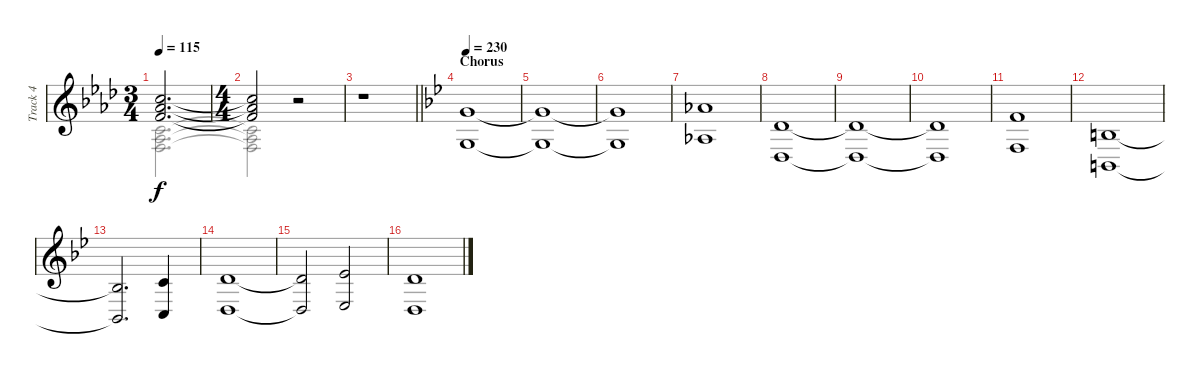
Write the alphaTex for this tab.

\track ("Track 4" "Track 4") {instrument stringensemble1}
\staff {score}
\tuning (D4 A3 F3 C3 G2 D2) {hide}
\voice
\ts (3 4)
\tempo 115
\clef g2
\ks fminor
(3.1 15.2 15.3).2{d dy f} |
\ts (4 4)
(3.1{t} 15.2{t} 15.3{t}).2 r.2 |
\barLineRight lightlight
r.1 |
\section ("" "Chorus")
\tempo 230
\ks gminor
(5.1 2.3).1{volume 13 instrument choiraahs} |
(5.1{t} 2.3{t}).1 |
(5.1{t} 2.3{t}).1 |
(6.1 3.3).1 |
(0.1 2.4).1 |
(0.1{t} 2.4{t}).1 |
(0.1{t} 2.4{t}).1 |
(3.1 0.3).1 |
(2.2 4.5).1 |
(2.2{t} 4.5{t}).2{d} (3.2 0.4).4 |
(0.1 2.4).1 |
(0.1{t} 2.4{t}).2 (1.1 3.4).2 |
(0.1 2.4).1
\voice
\clef g2
\ottava regular
\simile none
\ks fminor
(3.2 3.3 5.4).2{d dy f} |
(3.2{t} 3.3{t} 5.4{t}).2 r.2 |
\barLineRight lightlight
|
\ks gminor
|
|
|
|
|
|
|
|
|
|
|
|
